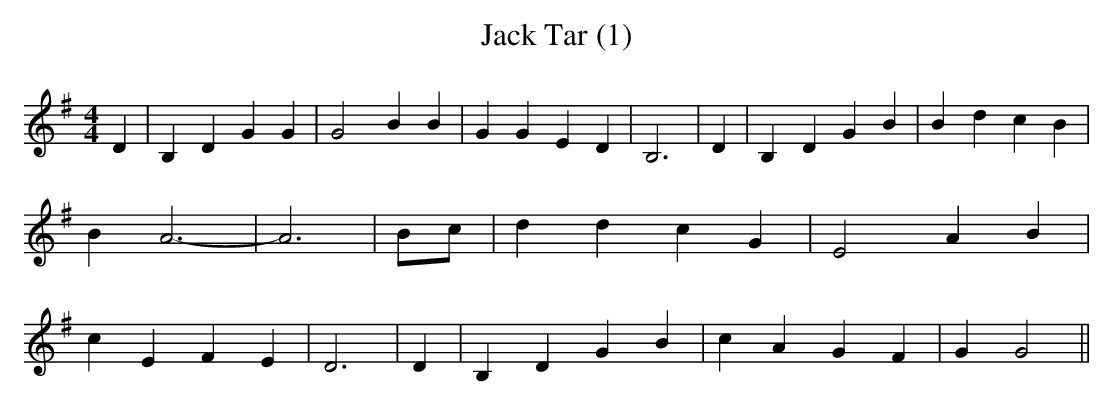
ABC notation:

X:1
T:Jack Tar (1)
M:4/4
L:1/4
K:G
 D| B, D G G| G2 B B| G G E D| B,3| D| B,- D G B| B- d c B| B A3-|\
 A3|B/2-c/2| d d c G| E2 A B| c E F E| D3| D| B,- D G- B| c- A G F|\
 G G2||
